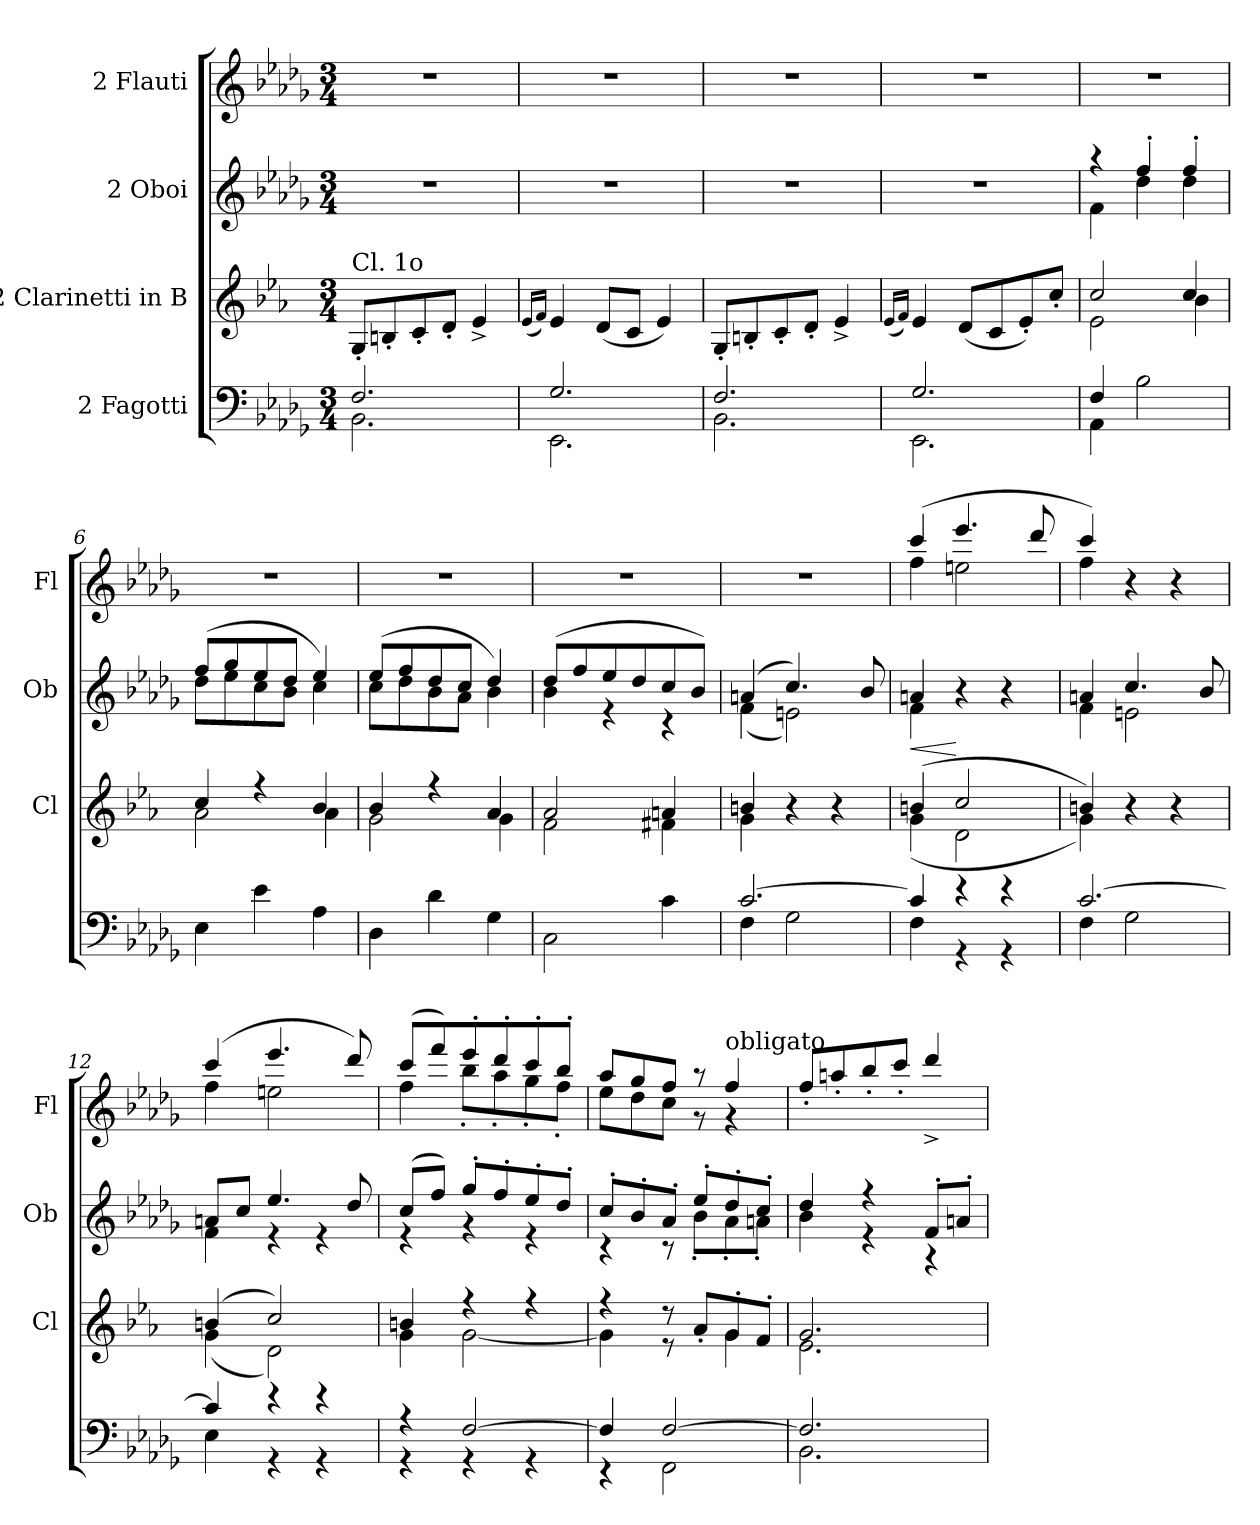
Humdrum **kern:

**kern	**kern	**dynam	**kern	**kern
*part4	*part3	*part3	*part2	*part1
*staff4	*staff3	*staff3	*staff2	*staff1
*I"2 Fagotti	*I"2 Clarinetti in B	*	*I"2 Oboi	*I"2 Flauti
*	*I'Cl	*	*I'Ob	*I'Fl
*clefF4	*clefG2	*	*clefG2	*clefG2
*	*ITrd1c2	*	*	*
*k[b-e-a-d-g-]	*k[b-e-a-d-g-]	*	*k[b-e-a-d-g-]	*k[b-e-a-d-g-]
*b-:	*b-:	*	*b-:	*b-:
*M3/4	*M3/4	*	*M3/4	*M3/4
=1	=1	=1	=1	=1
*^	*	*	*	*
!	!	!LO:TX:a:t=Cl. 1o	!	!	!
2.F/	2.BB-\	8F'>/L	.	2.r	2.r
.	.	8An'>/	.	.	.
.	.	8B-'>/	.	.	.
.	.	8c'>/J	.	.	.
.	.	4d-^>/	.	.	.
=2	=2	=2	=2	=2	=2
.	.	(<16qqd-/LL	.	.	.
.	.	16qqe-/JJ)	.	.	.
2.G-/	2.EE-\	4d-/	.	2.r	2.r
.	.	(<8c/L	.	.	.
.	.	8B-/J	.	.	.
.	.	4d-/)	.	.	.
=3	=3	=3	=3	=3	=3
2.F/	2.BB-\	8F'</L	.	2.r	2.r
.	.	8An'</	.	.	.
.	.	8B-'</	.	.	.
.	.	8c'</J	.	.	.
.	.	4d-^>/	.	.	.
=4	=4	=4	=4	=4	=4
.	.	(<16qqd-/LL	.	.	.
.	.	16qqe-/JJ)	.	.	.
2.G-/	2.EE-\	4d-/	.	2.r	2.r
.	.	(<8c/L	.	.	.
.	.	8B-/	.	.	.
.	.	8d-'>/)	.	.	.
.	.	8b-'>/J	.	.	.
=5	=5	=5	=5	=5	=5
*	*	*^	*	*^	*
4F/	4AA-\	2b-/	2d-\	.	4r	4f\	2.r
2B-\	2ryy	.	.	.	4ff'/	4dd-\	.
.	.	4b-/	4a-\	.	4ff'/	4dd-\	.
*v	*v	*	*	*	*	*	*
=6	=6	=6	=6	=6	=6	=6
4E-\	4b-/	2g-\	.	(>8ff/L	8dd-\L	2.r
.	.	.	.	8gg-/	8ee-\	.
4e-\	4r	.	.	8ee-/	8cc\	.
.	.	.	.	8dd-/J	8b-\J	.
4A-\	4a-/	4g-\	.	4ee-/)	4cc\	.
=7	=7	=7	=7	=7	=7	=7
4D-\	4a-/	2f\	.	(>8ee-/L	8cc\L	2.r
.	.	.	.	8ff/	8dd-\	.
4d-\	4r	.	.	8dd-/	8b-\	.
.	.	.	.	8cc/J	8a-\J	.
4G-\	4g-/	4f\	.	4dd-/)	4b-\	.
=8	=8	=8	=8	=8	=8	=8
2C\	2g-/	2e-\	.	(>8dd-/L	4b-\	2.r
.	.	.	.	8ff/	.	.
.	.	.	.	8ee-/	4r	.
.	.	.	.	8dd-/	.	.
4c\	4gn/	4en\	.	8cc/	4r	.
.	.	.	.	8b-/J)	.	.
=9	=9	=9	=9	=9	=9	=9
*^	*	*	*	*	*	*
[2.c/	4F\	4an/	4f\	.	(>4an/	(<4f\	2.r
.	2G-\	4r	4ryy	.	4.cc/)	2en\)	.
.	.	4r	4ryy	.	.	.	.
.	.	.	.	.	8b-/	.	.
=10	=10	=10	=10	=10	=10	=10	=10
!	!	!	!	!LO:HP:a	!	!	!
*	*	*	*	*	*	*	*^
4c/]	4F\	(>4an/	(<4f\	<	4an/	4f\	(>4ccc/	4ff\
4r	4r	2b-/	2c\	[	4r	4ryy	4.eee-/	2een\
4r	4r	.	.	.	4r	4ryy	.	.
.	.	.	.	.	.	.	8ddd-/	.
=11	=11	=11	=11	=11	=11	=11	=11	=11
[2.c/	4F\	4an/)	4f\)	.	4an/	4f\	4ccc/)	4ff\
.	2G-\	4r	4ryy	.	4.cc/	2en\	4r	4ryy
.	.	4r	4ryy	.	.	.	4r	4ryy
.	.	.	.	.	8b-/	.	.	.
=12	=12	=12	=12	=12	=12	=12	=12	=12
4c/]	4E-\	(>4an/	(<4f\	.	8an/L	4f\	(>4ccc/	4ff\
.	.	.	.	.	8cc/J	.	.	.
4r	4r	2b-/)	2c\)	.	4.ee-/	4r	4.eee-/	2een\
4r	4r	.	.	.	.	4r	.	.
.	.	.	.	.	8dd-/	.	8ddd-/)	.
=13	=13	=13	=13	=13	=13	=13	=13	=13
4r	4r	4an/	4f\	.	(>8cc/L	4r	(>8ccc/L	4ff\
.	.	.	.	.	8ff/J)	.	8fff/)	.
[2F/	4r	4r	[2f\	.	8gg-'/L	4r	8eee-'/	8bb-'\L
.	.	.	.	.	8ff'/	.	8ddd-'/	8aa-'\
.	4r	4r	.	.	8ee-'/	4r	8ccc'/	8gg-'\
.	.	.	.	.	8dd-'/J	.	8bb-'/J	8ff'\J
=14	=14	=14	=14	=14	=14	=14	=14	=14
4F/]	4r	4r	4f\]	.	8cc'/L	4r	8aa-/L	8ee-\L
.	.	.	.	.	8b-'/	.	8gg-/	8dd-\
[2F/	2FF\	8r	8r	.	8a-'/J	8r	8ff/J	8cc\J
.	.	8g-'>/L	8ryy	.	8ee-'/L	8b-'\L	8r	8r
!	!	!	!	!	!	!	!LO:TX:a:t=obligato	!
.	.	8f'>/	4f\	.	8dd-'/	8a-'\	4ff/	4r
.	.	8e-'>/J	.	.	8cc'/J	8an'\J	.	.
*	*	*	*	*	*	*	*v	*v
=15	=15	=15	=15	=15	=15	=15	=15
2.F/]	2.BB-\	2.f/	2.d-\	.	4dd-/	4b-\	8ff'/L
.	.	.	.	.	.	.	8aan'/
.	.	.	.	.	4r	4r	8bb-'/
.	.	.	.	.	.	.	8ccc'/J
.	.	.	.	.	8f'/L	4r	4ddd-^>/
.	.	.	.	.	8an'/J	.	.
*v	*v	*	*	*	*v	*v	*
*	*v	*v	*	*	*
=	=	=	=	=
*-	*-	*-	*-	*-
